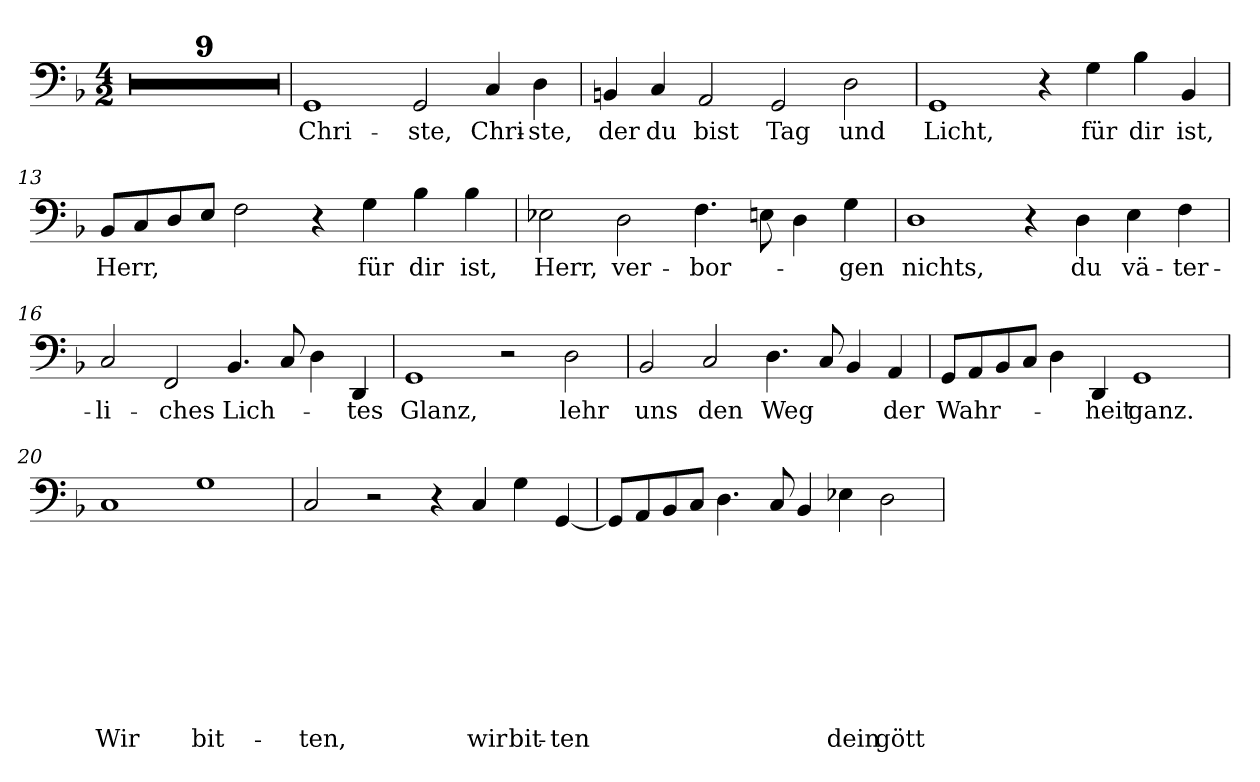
**kern	**text	**text	**text	**text	**text	**text	**text	**text	**text
*part1	*part1	*part1	*part1	*part1	*part1	*part1	*part1	*part1	*part1
*staff1	*staff1	*staff1	*staff1	*staff1	*staff1	*staff1	*staff1	*staff1	*staff1
*clefF4	*	*	*	*	*	*	*	*	*
*k[b-]	*	*	*	*	*	*	*	*	*
*F:	*	*	*	*	*	*	*	*	*
*M4/2	*	*	*	*	*	*	*	*	*
=1	=1	=1	=1	=1	=1	=1	=1	=1	=1
0r	.	.	.	.	.	.	.	.	.
=2	=2	=2	=2	=2	=2	=2	=2	=2	=2
0r	.	.	.	.	.	.	.	.	.
=3	=3	=3	=3	=3	=3	=3	=3	=3	=3
0r	.	.	.	.	.	.	.	.	.
=4	=4	=4	=4	=4	=4	=4	=4	=4	=4
0r	.	.	.	.	.	.	.	.	.
=5	=5	=5	=5	=5	=5	=5	=5	=5	=5
0r	.	.	.	.	.	.	.	.	.
=6	=6	=6	=6	=6	=6	=6	=6	=6	=6
0r	.	.	.	.	.	.	.	.	.
=7	=7	=7	=7	=7	=7	=7	=7	=7	=7
0r	.	.	.	.	.	.	.	.	.
=8	=8	=8	=8	=8	=8	=8	=8	=8	=8
0r	.	.	.	.	.	.	.	.	.
=9	=9	=9	=9	=9	=9	=9	=9	=9	=9
0r	.	.	.	.	.	.	.	.	.
=10!	=10!	=10!	=10!	=10!	=10!	=10!	=10!	=10!	=10!
!	!LO:LY:b	!	!	!	!	!	!	!	!
1GG	Chri-	.	.	.	.	.	.	.	.
!	!LO:LY:b	!	!	!	!	!	!	!	!
2GG/	-ste,	.	.	.	.	.	.	.	.
!	!LO:LY:b	!	!	!	!	!	!	!	!
4C/	Chri-	.	.	.	.	.	.	.	.
!	!LO:LY:b	!	!	!	!	!	!	!	!
4D\	-ste,	.	.	.	.	.	.	.	.
=11	=11	=11	=11	=11	=11	=11	=11	=11	=11
!	!LO:LY:b	!	!	!	!	!	!	!	!
4BBn/	der	.	.	.	.	.	.	.	.
!	!LO:LY:b	!	!	!	!	!	!	!	!
4C/	du	.	.	.	.	.	.	.	.
!	!LO:LY:b	!	!	!	!	!	!	!	!
2AA/	bist	.	.	.	.	.	.	.	.
!	!LO:LY:b	!	!	!	!	!	!	!	!
2GG/	Tag	.	.	.	.	.	.	.	.
!	!LO:LY:b	!	!	!	!	!	!	!	!
2D\	und	.	.	.	.	.	.	.	.
=12	=12	=12	=12	=12	=12	=12	=12	=12	=12
!	!LO:LY:b	!	!	!	!	!	!	!	!
1GG	Licht,	.	.	.	.	.	.	.	.
4r	.	.	.	.	.	.	.	.	.
!	!LO:LY:b	!	!	!	!	!	!	!	!
4G\	für	.	.	.	.	.	.	.	.
!	!LO:LY:b	!	!	!	!	!	!	!	!
4B-\	dir	.	.	.	.	.	.	.	.
!	!LO:LY:b	!	!	!	!	!	!	!	!
4BB-/	ist,	.	.	.	.	.	.	.	.
!!LO:LB:g=z
=13	=13	=13	=13	=13	=13	=13	=13	=13	=13
!	!LO:LY:b	!	!	!	!	!	!	!	!
8BB-/L	Herr,	.	.	.	.	.	.	.	.
8C/	.	.	.	.	.	.	.	.	.
8D/	.	.	.	.	.	.	.	.	.
8E/J	.	.	.	.	.	.	.	.	.
2F\	.	.	.	.	.	.	.	.	.
4r	.	.	.	.	.	.	.	.	.
!	!LO:LY:b	!	!	!	!	!	!	!	!
4G\	für	.	.	.	.	.	.	.	.
!	!LO:LY:b	!	!	!	!	!	!	!	!
4B-\	dir	.	.	.	.	.	.	.	.
!	!LO:LY:b	!	!	!	!	!	!	!	!
4B-\	ist,	.	.	.	.	.	.	.	.
=14	=14	=14	=14	=14	=14	=14	=14	=14	=14
!	!LO:LY:b	!	!	!	!	!	!	!	!
2E-X\	Herr,	.	.	.	.	.	.	.	.
!	!LO:LY:b	!	!	!	!	!	!	!	!
2D\	ver-	.	.	.	.	.	.	.	.
!	!LO:LY:b	!	!	!	!	!	!	!	!
4.F\	-bor-	.	.	.	.	.	.	.	.
8En\	.	.	.	.	.	.	.	.	.
4D\	.	.	.	.	.	.	.	.	.
!	!LO:LY:b	!	!	!	!	!	!	!	!
4G\	-gen	.	.	.	.	.	.	.	.
=15	=15	=15	=15	=15	=15	=15	=15	=15	=15
!	!LO:LY:b	!	!	!	!	!	!	!	!
1D	nichts,	.	.	.	.	.	.	.	.
4r	.	.	.	.	.	.	.	.	.
!	!LO:LY:b	!	!	!	!	!	!	!	!
4D\	du	.	.	.	.	.	.	.	.
!	!LO:LY:b	!	!	!	!	!	!	!	!
4E\	vä-	.	.	.	.	.	.	.	.
!	!LO:LY:b	!	!	!	!	!	!	!	!
4F\	-ter-	.	.	.	.	.	.	.	.
=16	=16	=16	=16	=16	=16	=16	=16	=16	=16
!	!LO:LY:b	!	!	!	!	!	!	!	!
2C/	-li-	.	.	.	.	.	.	.	.
!	!LO:LY:b	!	!	!	!	!	!	!	!
2FF/	-ches	.	.	.	.	.	.	.	.
!	!LO:LY:b	!	!	!	!	!	!	!	!
4.BB-/	Lich-	.	.	.	.	.	.	.	.
8C/	.	.	.	.	.	.	.	.	.
4D\	.	.	.	.	.	.	.	.	.
!	!LO:LY:b	!	!	!	!	!	!	!	!
4DD/	-tes	.	.	.	.	.	.	.	.
!!LO:LB:g=z
=17	=17	=17	=17	=17	=17	=17	=17	=17	=17
!	!LO:LY:b	!	!	!	!	!	!	!	!
1GG	Glanz,	.	.	.	.	.	.	.	.
2r	.	.	.	.	.	.	.	.	.
!	!LO:LY:b	!	!	!	!	!	!	!	!
2D\	lehr	.	.	.	.	.	.	.	.
=18	=18	=18	=18	=18	=18	=18	=18	=18	=18
!	!LO:LY:b	!	!	!	!	!	!	!	!
2BB-/	uns	.	.	.	.	.	.	.	.
!	!LO:LY:b	!	!	!	!	!	!	!	!
2C/	den	.	.	.	.	.	.	.	.
!	!LO:LY:b	!	!	!	!	!	!	!	!
4.D\	Weg	.	.	.	.	.	.	.	.
8C/	.	.	.	.	.	.	.	.	.
4BB-/	.	.	.	.	.	.	.	.	.
!	!LO:LY:b	!	!	!	!	!	!	!	!
4AA/	der	.	.	.	.	.	.	.	.
=19	=19	=19	=19	=19	=19	=19	=19	=19	=19
!	!LO:LY:b	!	!	!	!	!	!	!	!
8GG/L	Wahr-	.	.	.	.	.	.	.	.
8AA/	.	.	.	.	.	.	.	.	.
8BB-/	.	.	.	.	.	.	.	.	.
8C/J	.	.	.	.	.	.	.	.	.
4D\	.	.	.	.	.	.	.	.	.
!	!LO:LY:b	!	!	!	!	!	!	!	!
4DD/	-heit	.	.	.	.	.	.	.	.
!	!LO:LY:b	!	!	!	!	!	!	!	!
1GG	ganz.	.	.	.	.	.	.	.	.
=20	=20	=20	=20	=20	=20	=20	=20	=20	=20
!	!	!	!	!	!	!	!	!	!LO:LY:b
1C	.	.	.	.	.	.	.	.	Wir
!	!	!	!	!	!	!	!	!	!LO:LY:b
1G	.	.	.	.	.	.	.	.	bit-
!!LO:LB:g=z
=21	=21	=21	=21	=21	=21	=21	=21	=21	=21
!	!	!	!	!	!	!	!	!	!LO:LY:b
2C/	.	.	.	.	.	.	.	.	-ten,
2r	.	.	.	.	.	.	.	.	.
4r	.	.	.	.	.	.	.	.	.
!	!	!	!	!	!	!	!	!	!LO:LY:b
4C/	.	.	.	.	.	.	.	.	wir
!	!	!	!	!	!	!	!	!	!LO:LY:b
4G\	.	.	.	.	.	.	.	.	bit-
!	!	!	!	!	!	!	!	!	!LO:LY:b
[4GG/	.	.	.	.	.	.	.	.	-ten
=22	=22	=22	=22	=22	=22	=22	=22	=22	=22
8GG/L]	.	.	.	.	.	.	.	.	.
8AA/	.	.	.	.	.	.	.	.	.
8BB-/	.	.	.	.	.	.	.	.	.
8C/J	.	.	.	.	.	.	.	.	.
4.D\	.	.	.	.	.	.	.	.	.
8C/	.	.	.	.	.	.	.	.	.
4BB-/	.	.	.	.	.	.	.	.	.
!	!	!	!	!	!	!	!	!	!LO:LY:b
4E-X\	.	.	.	.	.	.	.	.	dein
!	!	!	!	!	!	!	!	!	!LO:LY:b
2D\	.	.	.	.	.	.	.	.	gött-
=	=	=	=	=	=	=	=	=	=
*-	*-	*-	*-	*-	*-	*-	*-	*-	*-
